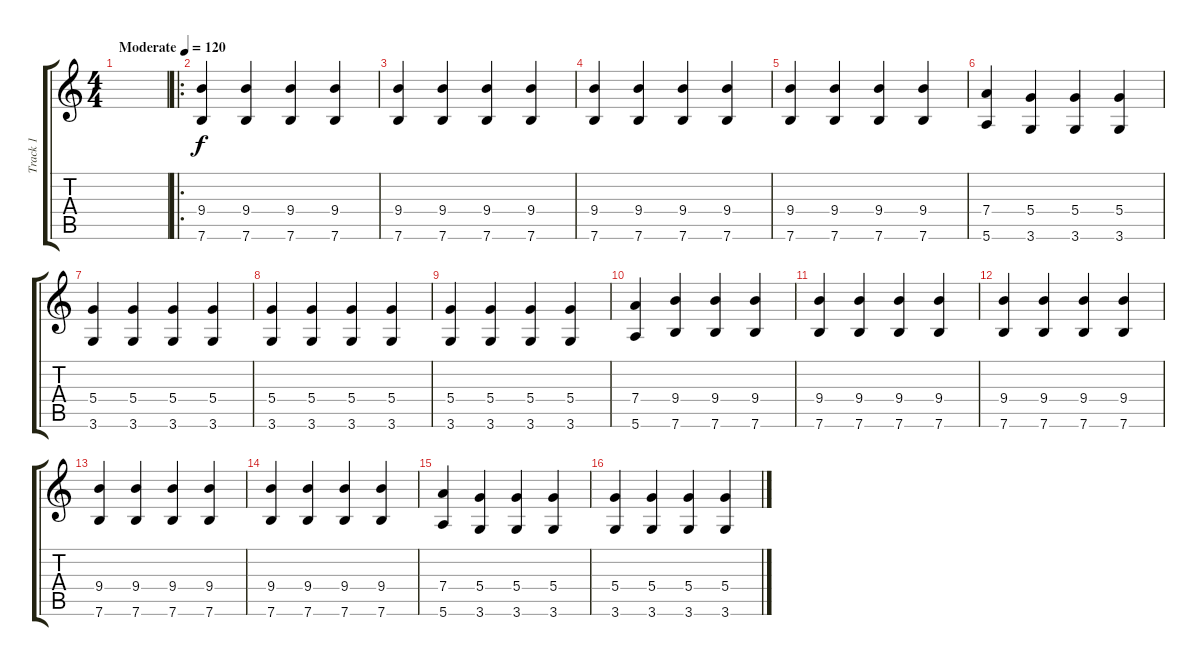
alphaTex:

\track ("Track 1" "Track 1") {instrument overdrivenguitar}
\staff {score tabs}
\tuning (E4 B3 G3 D3 A2 E2) {hide}
\ts (4 4)
\tempo (120 "Moderate")
\tempo 300
\tempo (120 "Moderate")
\clef g2
\ks c
|
\ro
(9.4 7.6).4 (9.4 7.6).4 (9.4 7.6).4 (9.4 7.6).4 |
(9.4 7.6).4 (9.4 7.6).4 (9.4 7.6).4 (9.4 7.6).4 |
(9.4 7.6).4 (9.4 7.6).4 (9.4 7.6).4 (9.4 7.6).4 |
(9.4 7.6).4 (9.4 7.6).4 (9.4 7.6).4 (9.4 7.6).4 |
(7.4 5.6).4 (5.4 3.6).4 (5.4 3.6).4 (5.4 3.6).4 |
(5.4 3.6).4 (5.4 3.6).4 (5.4 3.6).4 (5.4 3.6).4 |
(5.4 3.6).4 (5.4 3.6).4 (5.4 3.6).4 (5.4 3.6).4 |
(5.4 3.6).4 (5.4 3.6).4 (5.4 3.6).4 (5.4 3.6).4 |
(7.4 5.6).4 (9.4 7.6).4 (9.4 7.6).4 (9.4 7.6).4 |
(9.4 7.6).4 (9.4 7.6).4 (9.4 7.6).4 (9.4 7.6).4 |
(9.4 7.6).4 (9.4 7.6).4 (9.4 7.6).4 (9.4 7.6).4 |
(9.4 7.6).4 (9.4 7.6).4 (9.4 7.6).4 (9.4 7.6).4 |
(9.4 7.6).4 (9.4 7.6).4 (9.4 7.6).4 (9.4 7.6).4 |
(7.4 5.6).4 (5.4 3.6).4 (5.4 3.6).4 (5.4 3.6).4 |
(5.4 3.6).4 (5.4 3.6).4 (5.4 3.6).4 (5.4 3.6).4
